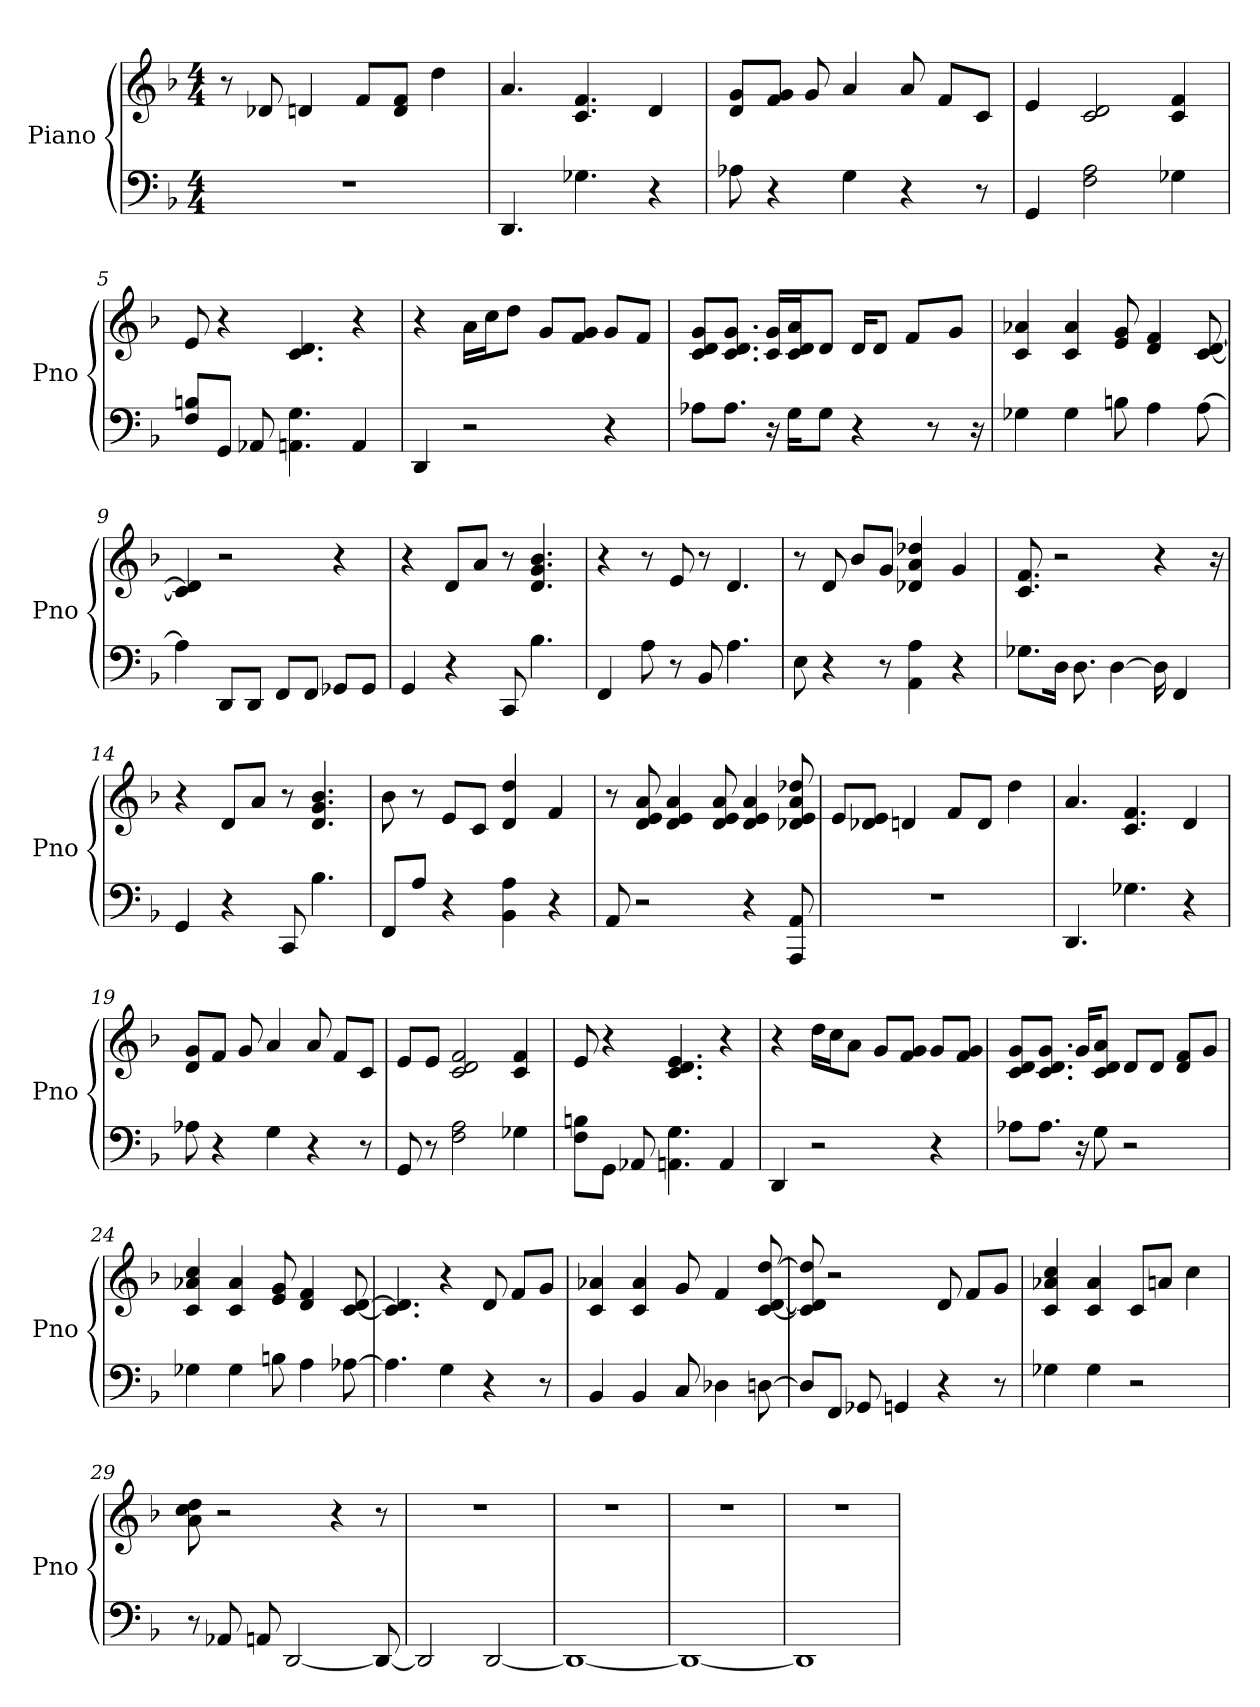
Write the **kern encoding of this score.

**kern	**kern
*part1	*part1
*staff2	*staff1
*I"Piano	*
*I'Pno	*
*clefF4	*clefG2
*k[b-]	*k[b-]
*F:	*F:
*M4/4	*M4/4
*MM113	*MM113
=1	=1
1r	8r
.	8d-
.	4d
.	8f/L
.	8f/ 8d/J
.	4dd
=2	=2
4.DD	4.a
4.G-	4.c 4.f
4r	4d
=3	=3
8A-	8g/ 8d/L
4r	8g/ 8f/J
.	8g
4G	4a
4r	8a
.	8f/L
8r	8c/J
=4	=4
4GG	4e
2A 2F	2c 2d
4G-	4c 4f
=5	=5
8F/ 8B/L	8e
8GG/J	4r
8AA-	.
4.G 4.AA	4.d 4.c
4AA	4r
=6	=6
4DD	4r
2r	16a\LL
.	16cc\J
.	8dd\J
.	8g/L
.	8f/ 8g/J
4r	8g/L
.	8f/J
=7	=7
8A-\L	8c/ 8d/ 8g/L
8.A-\J	8.c/ 8.d/ 8.g/J
16r	16g/ 16c/KL
16G\KL	16a/ 16d/ 16c/K
8G\J	8d/J
4r	16d/KL
.	8d/J
.	8f/L
8r	.
.	8g/J
16r	.
=8	=8
4G-	4a- 4c
4G-	4a- 4c
8B	8e 8g
4A	4d 4f
[8A	[8c [8d
=9	=9
4A]	4c] 4d]
8DD/L	2r
8DD/J	.
8FF/L	.
8FF/J	.
8GG-/L	4r
8GG-/J	.
=10	=10
4GG	4r
4r	8d/L
.	8a/J
8CC	8r
4.B-	4.g 4.b- 4.d
=11	=11
4FF	4r
8A	8r
8r	8e
8BB-	8r
4.A	4.d
=12	=12
8E	8r
4r	8d
.	8b-/L
8r	8g/J
4A 4AA	4d- 4a 4dd-
4r	4g
=13	=13
8.G-\L	8.c 8.f
16D\Jk	2r
8.D	.
[4D	.
16D]	4r
4FF	.
.	16r
=14	=14
4GG	4r
4r	8d/L
.	8a/J
8CC	8r
4.B-	4.g 4.b- 4.d
=15	=15
8FF/L	8b-
8A/J	8r
4r	8e/L
.	8c/J
4A 4BB-	4d 4dd
4r	4f
=16	=16
8AA	8r
2r	8d 8a 8e
.	4a 4d 4e
.	8a 8e 8d
4r	4e 4d 4a
8AAA 8AA	8dd- 8a 8e 8d-
=17	=17
1r	8e/L
.	8e/ 8d-/J
.	4d
.	8f/L
.	8d/J
.	4dd
=18	=18
4.DD	4.a
4.G-	4.f 4.c
4r	4d
=19	=19
8A-	8d/ 8g/L
4r	8f/J
.	8g
4G	4a
4r	8a
.	8f/L
8r	8c/J
=20	=20
8GG	8e/L
8r	8e/J
2F 2A	2f 2d 2c
4G-	4c 4f
=21	=21
8B\ 8F\L	8e
8GG\J	4r
8AA-	.
4.G 4.AA	4.c 4.d 4.e
4AA	4r
=22	=22
4DD	4r
2r	16dd\LL
.	16cc\J
.	8a\J
.	8g/L
.	8g/ 8f/J
4r	8g/L
.	8g/ 8f/J
=23	=23
8A-\L	8c/ 8g/ 8d/L
8.A-\J	8.g/ 8.c/ 8.d/J
16r	16g/KL
8G	8c/ 8a/ 8d/J
2r	8d/L
.	8d/J
.	8f/ 8d/L
.	8g/J
=24	=24
4G-	4a- 4c 4cc
4G-	4a- 4c
8B	8g 8e
4A	4d 4f
[8A-	[8d [8c
=25	=25
4.A-]	4.d] 4.c]
4G	4r
4r	8d
.	8f/L
8r	8g/J
=26	=26
4BB-	4a- 4c
4BB-	4a- 4c
8C	8g
4D-	4f
[8D	[8d [8dd [8c
=27	=27
8D/L]	8d] 8dd] 8c]
8FF/J	2r
8GG-	.
4GG	.
4r	8d
.	8f/L
8r	8g/J
=28	=28
4G-	4c 4cc 4a-
4G-	4c 4a-
2r	8c/L
.	8a/J
.	4cc
=29	=29
8r	8cc 8a 8dd
8AA-	2r
8AA	.
[2DD	.
.	4r
8DD_	8r
=30	=30
2DD]	1r
[2DD	.
=31	=31
1DD_	1r
=32	=32
1DD_	1r
=33	=33
1DD]	1r
=	=
*-	*-
